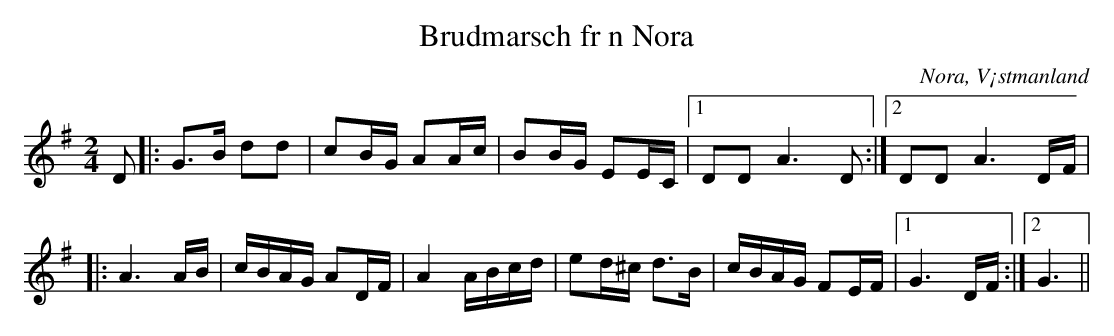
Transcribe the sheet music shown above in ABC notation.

X:1
T:Brudmarsch fr n Nora
O:Nora, V¡stmanland
M:2/4
L:1/16
K:G
D2 |: G3B d2d2 | c2BG A2Ac | B2BG E2EC |1 D2D2 A6, D2 :|2 D2D2 A6, DF |
|: A6 AB | cBAG A2DF | A4 ABcd | e2d^c d3B | cBAG F2EF |1 G6 DF :|2 G6 ||
